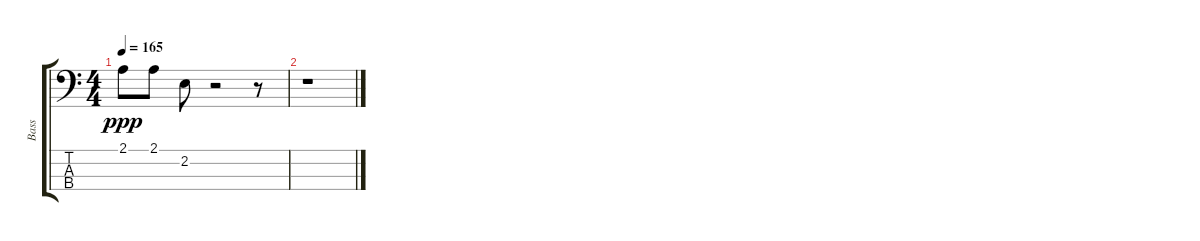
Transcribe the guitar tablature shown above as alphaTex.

\track ("Bass" "Bass") {instrument electricbasspick}
\staff {score tabs}
\tuning (G2 D2 A1 E1) {hide}
\ts (4 4)
\tempo 165
\clef f4
\ks c
2.1.8{dy ppp} 2.1.8 2.2.8 r.2 r.8 |
r.1
